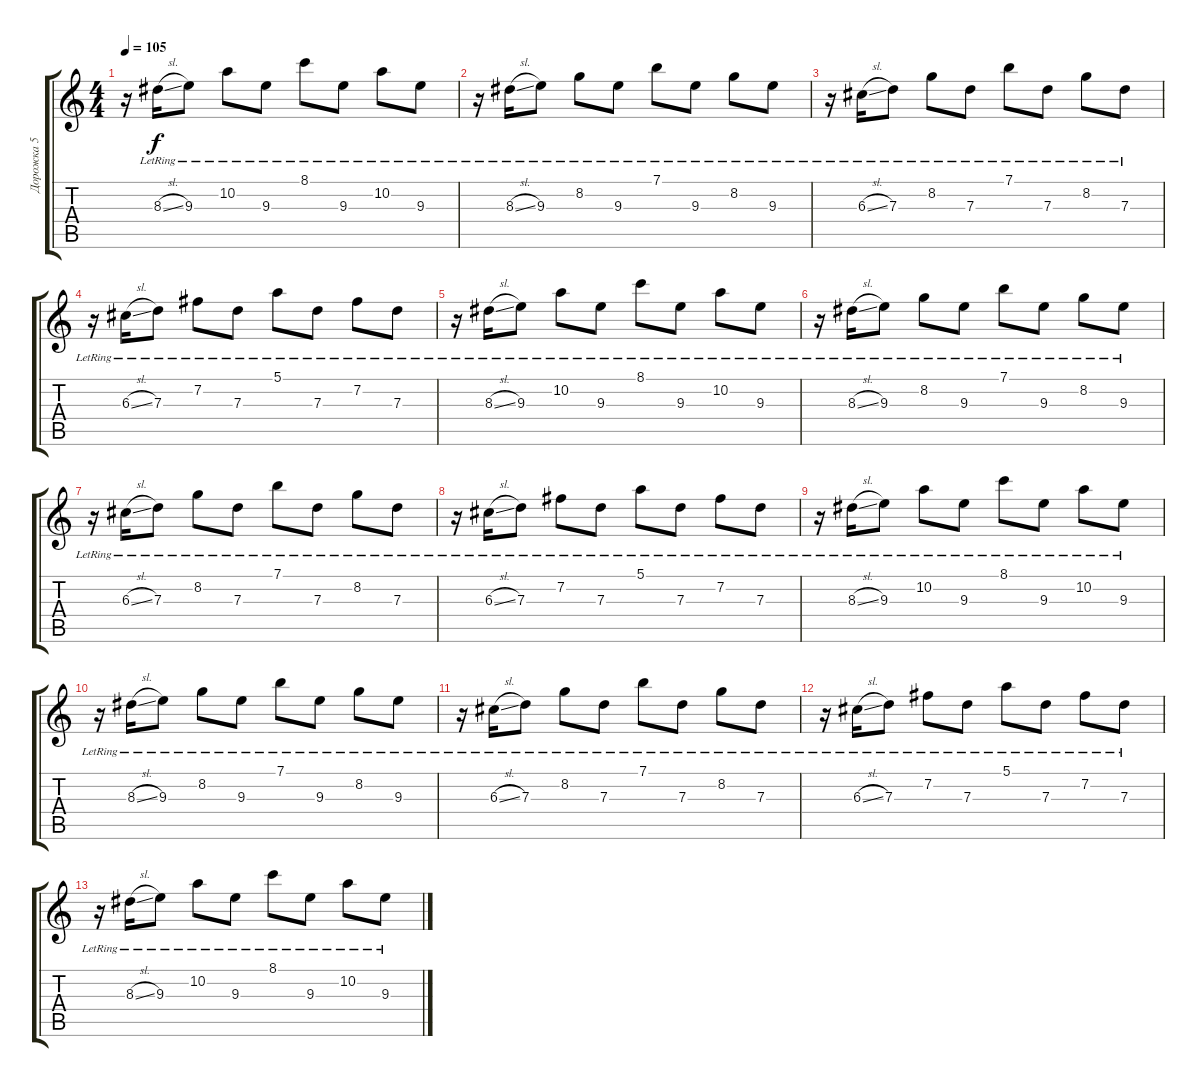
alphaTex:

\track ("Дорожка 5" "Дорожка 5") {instrument electricguitarclean}
\staff {score tabs}
\tuning (E4 B3 G3 D3 A2 E2) {hide}
\ts (4 4)
\tempo 105
\clef g2
\ks c
r.16{dy f} 8.3{sl lr}.16 9.3{lr}.8 10.2{lr}.8 9.3{lr}.8 8.1{lr}.8 9.3{lr}.8 10.2{lr}.8 9.3{lr}.8 |
r.16 8.3{sl lr}.16 9.3{lr}.8 8.2{lr}.8 9.3{lr}.8 7.1{lr}.8 9.3{lr}.8 8.2{lr}.8 9.3{lr}.8 |
r.16 6.3{sl lr}.16 7.3{lr}.8 8.2{lr}.8 7.3{lr}.8 7.1{lr}.8 7.3{lr}.8 8.2{lr}.8 7.3{lr}.8 |
r.16 6.3{sl lr}.16 7.3{lr}.8 7.2{lr}.8 7.3{lr}.8 5.1{lr}.8 7.3{lr}.8 7.2{lr}.8 7.3{lr}.8 |
r.16 8.3{sl lr}.16 9.3{lr}.8 10.2{lr}.8 9.3{lr}.8 8.1{lr}.8 9.3{lr}.8 10.2{lr}.8 9.3{lr}.8 |
r.16 8.3{sl lr}.16 9.3{lr}.8 8.2{lr}.8 9.3{lr}.8 7.1{lr}.8 9.3{lr}.8 8.2{lr}.8 9.3{lr}.8 |
r.16 6.3{sl lr}.16 7.3{lr}.8 8.2{lr}.8 7.3{lr}.8 7.1{lr}.8 7.3{lr}.8 8.2{lr}.8 7.3{lr}.8 |
r.16 6.3{sl lr}.16 7.3{lr}.8 7.2{lr}.8 7.3{lr}.8 5.1{lr}.8 7.3{lr}.8 7.2{lr}.8 7.3{lr}.8 |
r.16 8.3{sl lr}.16 9.3{lr}.8 10.2{lr}.8 9.3{lr}.8 8.1{lr}.8 9.3{lr}.8 10.2{lr}.8 9.3{lr}.8 |
r.16 8.3{sl lr}.16 9.3{lr}.8 8.2{lr}.8 9.3{lr}.8 7.1{lr}.8 9.3{lr}.8 8.2{lr}.8 9.3{lr}.8 |
r.16 6.3{sl lr}.16 7.3{lr}.8 8.2{lr}.8 7.3{lr}.8 7.1{lr}.8 7.3{lr}.8 8.2{lr}.8 7.3{lr}.8 |
r.16 6.3{sl lr}.16 7.3{lr}.8 7.2{lr}.8 7.3{lr}.8 5.1{lr}.8 7.3{lr}.8 7.2{lr}.8 7.3{lr}.8 |
r.16 8.3{sl lr}.16 9.3{lr}.8 10.2{lr}.8 9.3{lr}.8 8.1{lr}.8 9.3{lr}.8 10.2{lr}.8 9.3{lr}.8
